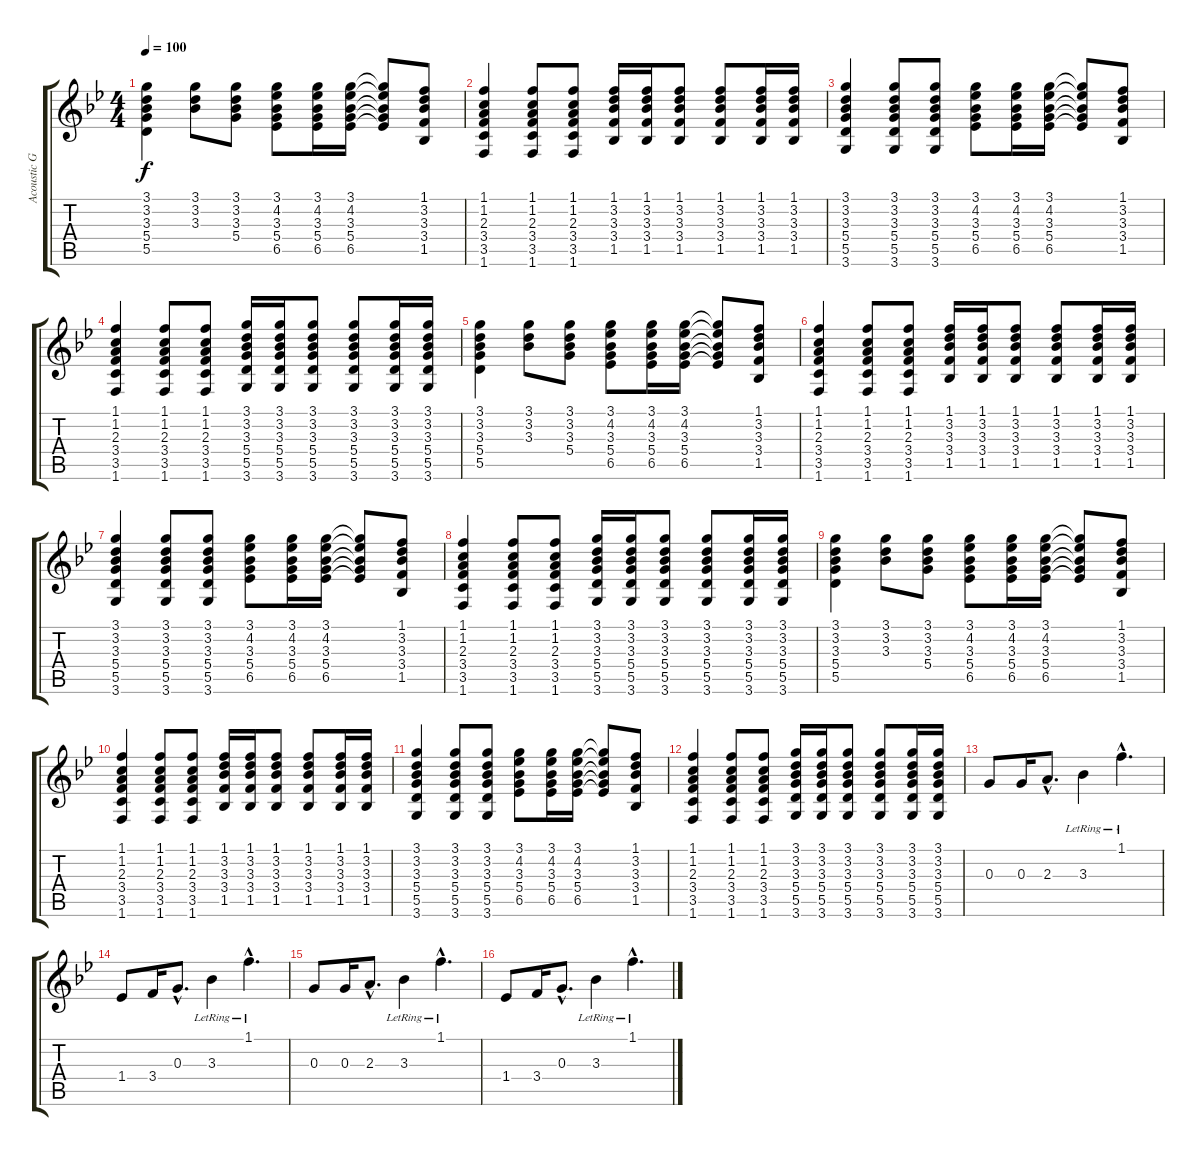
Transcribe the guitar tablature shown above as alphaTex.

\track ("Acoustic Guitar" "Acoustic G") {instrument acousticguitarsteel}
\staff {score tabs}
\tuning (E4 B3 G3 D3 A2 E2) {hide}
\ts (4 4)
\tempo 100
\clef g2
\ks gminor
(3.1 3.2 3.3 5.4 5.5).4{dy f} (3.1 3.2 3.3).8 (3.1 3.2 3.3 5.4).8 (3.1 4.2 3.3 5.4 6.5).8 (3.1 4.2 3.3 5.4 6.5).16 (3.1 4.2 3.3 5.4 6.5).16 (3.1{t} 4.2{t} 3.3{t} 5.4{t} 6.5{t}).8 (1.1 3.2 3.3 3.4 1.5).8 |
(1.1 1.2 2.3 3.4 3.5 1.6).4 (1.1 1.2 2.3 3.4 3.5 1.6).8 (1.1 1.2 2.3 3.4 3.5 1.6).8 (1.1 3.2 3.3 3.4 1.5).16 (1.1 3.2 3.3 3.4 1.5).16 (1.1 3.2 3.3 3.4 1.5).8 (1.1 3.2 3.3 3.4 1.5).8 (1.1 3.2 3.3 3.4 1.5).16 (1.1 3.2 3.3 3.4 1.5).16 |
(3.1 3.2 3.3 5.4 5.5 3.6).4 (3.1 3.2 3.3 5.4 5.5 3.6).8 (3.1 3.2 3.3 5.4 5.5 3.6).8 (3.1 4.2 3.3 5.4 6.5).8 (3.1 4.2 3.3 5.4 6.5).16 (3.1 4.2 3.3 5.4 6.5).16 (3.1{t} 4.2{t} 3.3{t} 5.4{t} 6.5{t}).8 (1.1 3.2 3.3 3.4 1.5).8 |
(1.1 1.2 2.3 3.4 3.5 1.6).4 (1.1 1.2 2.3 3.4 3.5 1.6).8 (1.1 1.2 2.3 3.4 3.5 1.6).8 (3.1 3.2 3.3 5.4 5.5 3.6).16 (3.1 3.2 3.3 5.4 5.5 3.6).16 (3.1 3.2 3.3 5.4 5.5 3.6).8 (3.1 3.2 3.3 5.4 5.5 3.6).8 (3.1 3.2 3.3 5.4 5.5 3.6).16 (3.1 3.2 3.3 5.4 5.5 3.6).16 |
(3.1 3.2 3.3 5.4 5.5).4 (3.1 3.2 3.3).8 (3.1 3.2 3.3 5.4).8 (3.1 4.2 3.3 5.4 6.5).8 (3.1 4.2 3.3 5.4 6.5).16 (3.1 4.2 3.3 5.4 6.5).16 (3.1{t} 4.2{t} 3.3{t} 5.4{t} 6.5{t}).8 (1.1 3.2 3.3 3.4 1.5).8 |
(1.1 1.2 2.3 3.4 3.5 1.6).4 (1.1 1.2 2.3 3.4 3.5 1.6).8 (1.1 1.2 2.3 3.4 3.5 1.6).8 (1.1 3.2 3.3 3.4 1.5).16 (1.1 3.2 3.3 3.4 1.5).16 (1.1 3.2 3.3 3.4 1.5).8 (1.1 3.2 3.3 3.4 1.5).8 (1.1 3.2 3.3 3.4 1.5).16 (1.1 3.2 3.3 3.4 1.5).16 |
(3.1 3.2 3.3 5.4 5.5 3.6).4 (3.1 3.2 3.3 5.4 5.5 3.6).8 (3.1 3.2 3.3 5.4 5.5 3.6).8 (3.1 4.2 3.3 5.4 6.5).8 (3.1 4.2 3.3 5.4 6.5).16 (3.1 4.2 3.3 5.4 6.5).16 (3.1{t} 4.2{t} 3.3{t} 5.4{t} 6.5{t}).8 (1.1 3.2 3.3 3.4 1.5).8 |
(1.1 1.2 2.3 3.4 3.5 1.6).4 (1.1 1.2 2.3 3.4 3.5 1.6).8 (1.1 1.2 2.3 3.4 3.5 1.6).8 (3.1 3.2 3.3 5.4 5.5 3.6).16 (3.1 3.2 3.3 5.4 5.5 3.6).16 (3.1 3.2 3.3 5.4 5.5 3.6).8 (3.1 3.2 3.3 5.4 5.5 3.6).8 (3.1 3.2 3.3 5.4 5.5 3.6).16 (3.1 3.2 3.3 5.4 5.5 3.6).16 |
(3.1 3.2 3.3 5.4 5.5).4 (3.1 3.2 3.3).8 (3.1 3.2 3.3 5.4).8 (3.1 4.2 3.3 5.4 6.5).8 (3.1 4.2 3.3 5.4 6.5).16 (3.1 4.2 3.3 5.4 6.5).16 (3.1{t} 4.2{t} 3.3{t} 5.4{t} 6.5{t}).8 (1.1 3.2 3.3 3.4 1.5).8 |
(1.1 1.2 2.3 3.4 3.5 1.6).4 (1.1 1.2 2.3 3.4 3.5 1.6).8 (1.1 1.2 2.3 3.4 3.5 1.6).8 (1.1 3.2 3.3 3.4 1.5).16 (1.1 3.2 3.3 3.4 1.5).16 (1.1 3.2 3.3 3.4 1.5).8 (1.1 3.2 3.3 3.4 1.5).8 (1.1 3.2 3.3 3.4 1.5).16 (1.1 3.2 3.3 3.4 1.5).16 |
(3.1 3.2 3.3 5.4 5.5 3.6).4 (3.1 3.2 3.3 5.4 5.5 3.6).8 (3.1 3.2 3.3 5.4 5.5 3.6).8 (3.1 4.2 3.3 5.4 6.5).8 (3.1 4.2 3.3 5.4 6.5).16 (3.1 4.2 3.3 5.4 6.5).16 (3.1{t} 4.2{t} 3.3{t} 5.4{t} 6.5{t}).8 (1.1 3.2 3.3 3.4 1.5).8 |
(1.1 1.2 2.3 3.4 3.5 1.6).4 (1.1 1.2 2.3 3.4 3.5 1.6).8 (1.1 1.2 2.3 3.4 3.5 1.6).8 (3.1 3.2 3.3 5.4 5.5 3.6).16 (3.1 3.2 3.3 5.4 5.5 3.6).16 (3.1 3.2 3.3 5.4 5.5 3.6).8 (3.1 3.2 3.3 5.4 5.5 3.6).8 (3.1 3.2 3.3 5.4 5.5 3.6).16 (3.1 3.2 3.3 5.4 5.5 3.6).16 |
0.3.8 0.3.16 2.3{hac}.8{d} 3.3{lr}.4 1.1{hac lr}.4{d} |
1.4.8 3.4.16 0.3{hac}.8{d} 3.3{lr}.4 1.1{hac lr}.4{d} |
0.3.8 0.3.16 2.3{hac}.8{d} 3.3{lr}.4 1.1{hac lr}.4{d} |
1.4.8 3.4.16 0.3{hac}.8{d} 3.3{lr}.4 1.1{hac lr}.4{d}
